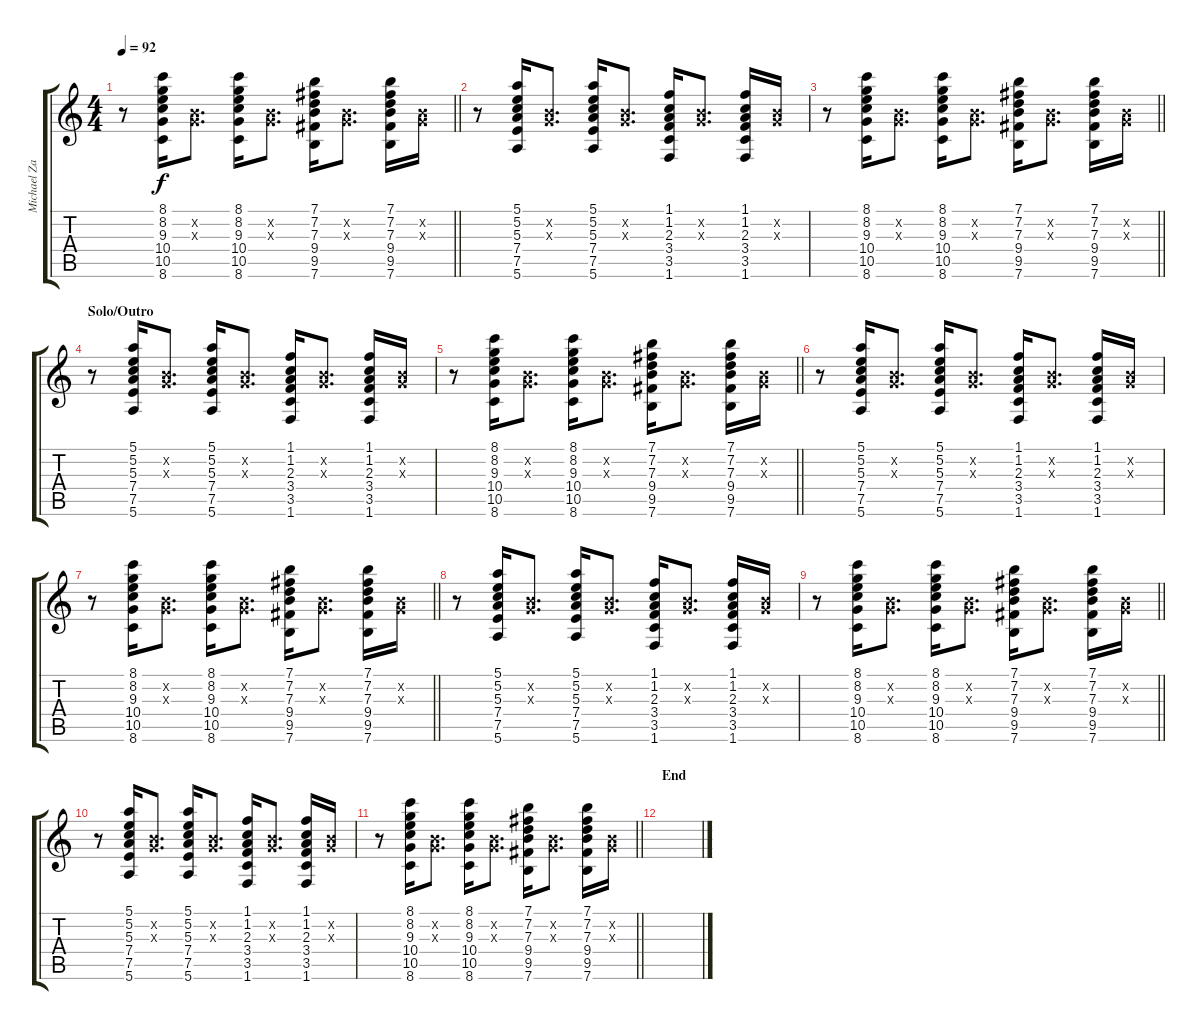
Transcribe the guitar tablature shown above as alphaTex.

\track ("Michael Zakarin" "Michael Za") {instrument overdrivenguitar}
\staff {score tabs}
\tuning (E4 B3 G3 D3 A2 E2) {hide}
\ts (4 4)
\tempo 92
\clef g2
\barLineRight lightlight
\ks c
r.8{dy f} (8.1 8.2 9.3 10.4 10.5 8.6).16 (0.2{x} 0.3{x}).8{d} (8.1 8.2 9.3 10.4 10.5 8.6).16 (0.2{x} 0.3{x}).8{d} (7.1 7.2 7.3 9.4 9.5 7.6).16 (0.2{x} 0.3{x}).8{d} (7.1 7.2 7.3 9.4 9.5 7.6).16 (0.2{x} 0.3{x}).16 |
r.8 (5.1 5.2 5.3 7.4 7.5 5.6).16 (0.2{x} 0.3{x}).8{d} (5.1 5.2 5.3 7.4 7.5 5.6).16 (0.2{x} 0.3{x}).8{d} (1.1 1.2 2.3 3.4 3.5 1.6).16 (0.2{x} 0.3{x}).8{d} (1.1 1.2 2.3 3.4 3.5 1.6).16 (0.2{x} 0.3{x}).16 |
\barLineRight lightlight
r.8 (8.1 8.2 9.3 10.4 10.5 8.6).16 (0.2{x} 0.3{x}).8{d} (8.1 8.2 9.3 10.4 10.5 8.6).16 (0.2{x} 0.3{x}).8{d} (7.1 7.2 7.3 9.4 9.5 7.6).16 (0.2{x} 0.3{x}).8{d} (7.1 7.2 7.3 9.4 9.5 7.6).16 (0.2{x} 0.3{x}).16 |
\section ("" "Solo/Outro")
r.8 (5.1 5.2 5.3 7.4 7.5 5.6).16 (0.2{x} 0.3{x}).8{d} (5.1 5.2 5.3 7.4 7.5 5.6).16 (0.2{x} 0.3{x}).8{d} (1.1 1.2 2.3 3.4 3.5 1.6).16 (0.2{x} 0.3{x}).8{d} (1.1 1.2 2.3 3.4 3.5 1.6).16 (0.2{x} 0.3{x}).16 |
\barLineRight lightlight
r.8 (8.1 8.2 9.3 10.4 10.5 8.6).16 (0.2{x} 0.3{x}).8{d} (8.1 8.2 9.3 10.4 10.5 8.6).16 (0.2{x} 0.3{x}).8{d} (7.1 7.2 7.3 9.4 9.5 7.6).16 (0.2{x} 0.3{x}).8{d} (7.1 7.2 7.3 9.4 9.5 7.6).16 (0.2{x} 0.3{x}).16 |
r.8 (5.1 5.2 5.3 7.4 7.5 5.6).16 (0.2{x} 0.3{x}).8{d} (5.1 5.2 5.3 7.4 7.5 5.6).16 (0.2{x} 0.3{x}).8{d} (1.1 1.2 2.3 3.4 3.5 1.6).16 (0.2{x} 0.3{x}).8{d} (1.1 1.2 2.3 3.4 3.5 1.6).16 (0.2{x} 0.3{x}).16 |
\barLineRight lightlight
r.8 (8.1 8.2 9.3 10.4 10.5 8.6).16 (0.2{x} 0.3{x}).8{d} (8.1 8.2 9.3 10.4 10.5 8.6).16 (0.2{x} 0.3{x}).8{d} (7.1 7.2 7.3 9.4 9.5 7.6).16 (0.2{x} 0.3{x}).8{d} (7.1 7.2 7.3 9.4 9.5 7.6).16 (0.2{x} 0.3{x}).16 |
r.8 (5.1 5.2 5.3 7.4 7.5 5.6).16 (0.2{x} 0.3{x}).8{d} (5.1 5.2 5.3 7.4 7.5 5.6).16 (0.2{x} 0.3{x}).8{d} (1.1 1.2 2.3 3.4 3.5 1.6).16 (0.2{x} 0.3{x}).8{d} (1.1 1.2 2.3 3.4 3.5 1.6).16 (0.2{x} 0.3{x}).16 |
\barLineRight lightlight
r.8 (8.1 8.2 9.3 10.4 10.5 8.6).16 (0.2{x} 0.3{x}).8{d} (8.1 8.2 9.3 10.4 10.5 8.6).16 (0.2{x} 0.3{x}).8{d} (7.1 7.2 7.3 9.4 9.5 7.6).16 (0.2{x} 0.3{x}).8{d} (7.1 7.2 7.3 9.4 9.5 7.6).16 (0.2{x} 0.3{x}).16 |
r.8 (5.1 5.2 5.3 7.4 7.5 5.6).16 (0.2{x} 0.3{x}).8{d} (5.1 5.2 5.3 7.4 7.5 5.6).16 (0.2{x} 0.3{x}).8{d} (1.1 1.2 2.3 3.4 3.5 1.6).16 (0.2{x} 0.3{x}).8{d} (1.1 1.2 2.3 3.4 3.5 1.6).16 (0.2{x} 0.3{x}).16 |
\barLineRight lightlight
r.8 (8.1 8.2 9.3 10.4 10.5 8.6).16 (0.2{x} 0.3{x}).8{d} (8.1 8.2 9.3 10.4 10.5 8.6).16 (0.2{x} 0.3{x}).8{d} (7.1 7.2 7.3 9.4 9.5 7.6).16 (0.2{x} 0.3{x}).8{d} (7.1 7.2 7.3 9.4 9.5 7.6).16 (0.2{x} 0.3{x}).16 |
\section ("" "End")
